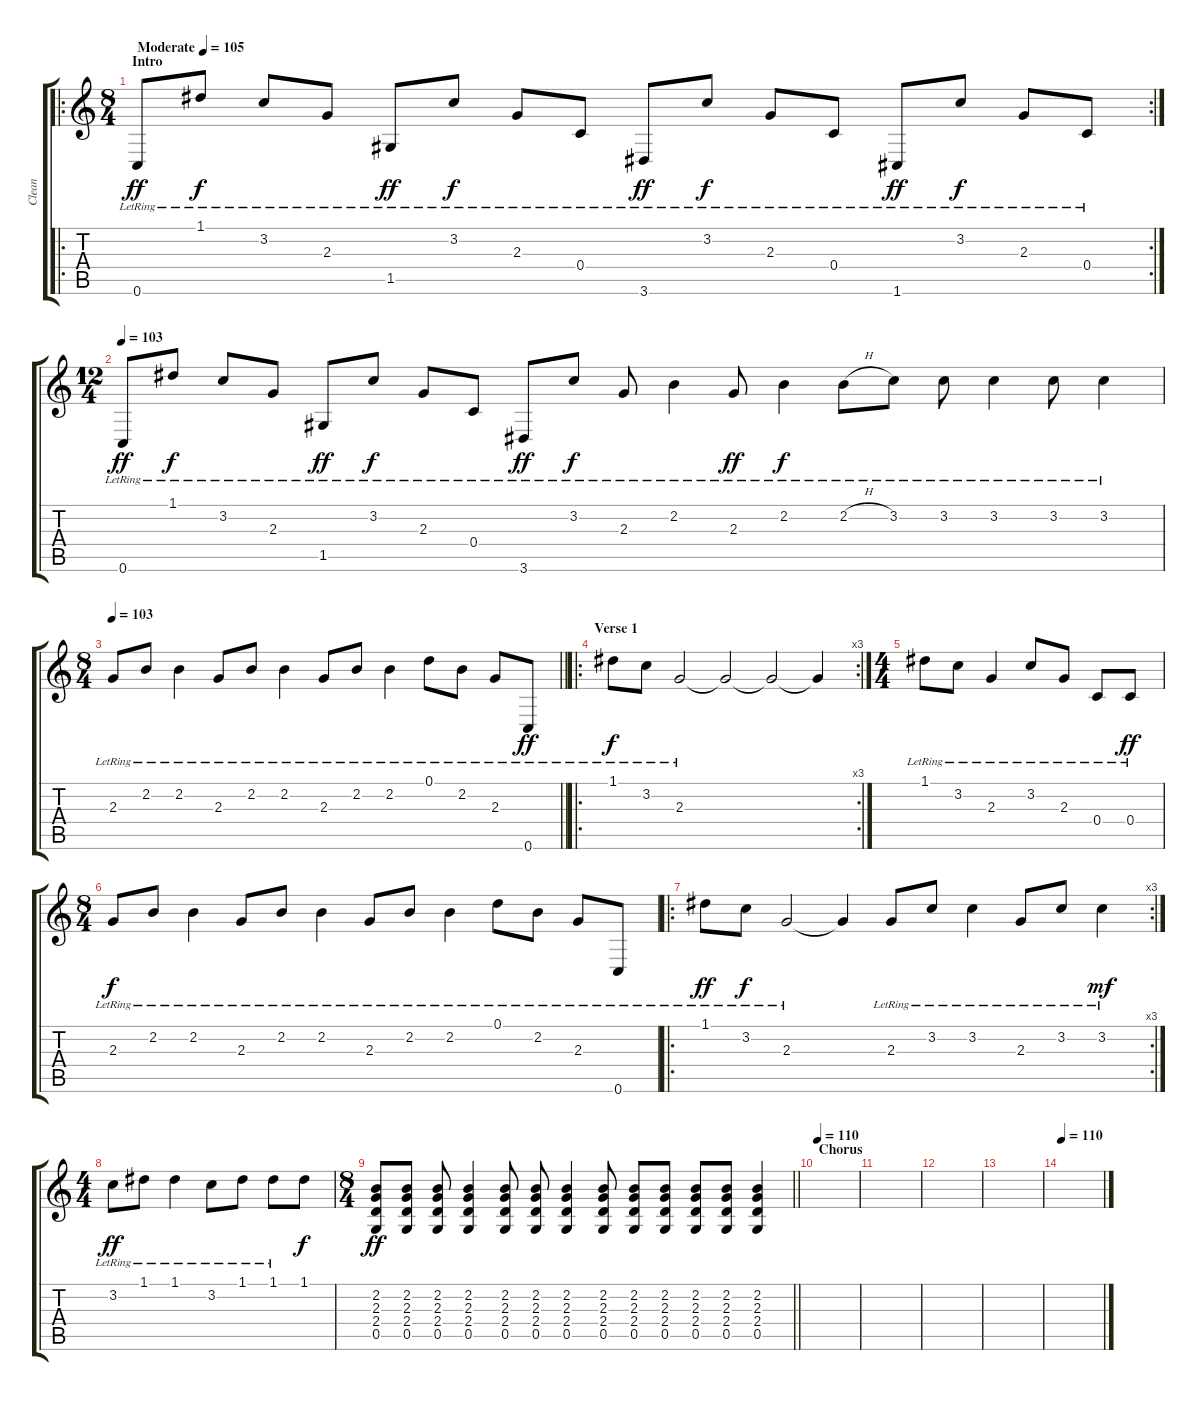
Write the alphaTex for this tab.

\track ("Clean" "Clean") {instrument electricguitarclean}
\staff {score tabs}
\tuning (D4 A3 F3 C3 G2 C2) {hide}
\ro
\rc 2
\ts (8 4)
\section ("" "Intro")
\tempo (105 "Moderate")
\clef g2
\ks c
0.6{lr}.8{dy ff instrument electricguitarclean} 1.1{lr}.8{dy f} 3.2{lr}.8 2.3{lr}.8 1.5{lr}.8{dy ff} 3.2{lr}.8{dy f} 2.3{lr}.8 0.4{lr}.8 3.6{lr}.8{dy ff} 3.2{lr}.8{dy f} 2.3{lr}.8 0.4{lr}.8 1.6{lr}.8{dy ff} 3.2{lr}.8{dy f} 2.3{lr}.8 0.4{lr}.8 |
\ts (12 4)
\tempo 103
0.6{lr}.8{dy ff instrument electricguitarclean} 1.1{lr}.8{dy f} 3.2{lr}.8 2.3{lr}.8 1.5{lr}.8{dy ff} 3.2{lr}.8{dy f} 2.3{lr}.8 0.4{lr}.8 3.6{lr}.8{dy ff} 3.2{lr}.8{dy f} 2.3{lr}.8 2.2{lr}.4 2.3{lr}.8{dy ff} 2.2{lr}.4{dy f} 2.2{h lr}.8 3.2{lr}.8 3.2{lr}.8 3.2{lr}.4 3.2{lr}.8 3.2{lr}.4 |
\ts (8 4)
\tempo 103
\barLineRight lightlight
2.3{lr}.8{instrument electricguitarclean} 2.2{lr}.8 2.2{lr}.4 2.3{lr}.8 2.2{lr}.8 2.2{lr}.4 2.3{lr}.8 2.2{lr}.8 2.2{lr}.4 0.1{lr}.8 2.2{lr}.8 2.3{lr}.8 0.6{lr}.8{dy ff} |
\ro
\rc 3
\section ("" "Verse 1")
1.1{lr}.8{dy f} 3.2{lr}.8 2.3{lr}.2 2.3{t}.2 2.3{t}.2 2.3{t}.4 |
\ts (4 4)
1.1{lr}.8 3.2{lr}.8 2.3{lr}.4 3.2{lr}.8 2.3{lr}.8 0.4{lr}.8 0.4{lr}.8{dy ff} |
\ts (8 4)
2.3{lr}.8{dy f} 2.2{lr}.8 2.2{lr}.4 2.3{lr}.8 2.2{lr}.8 2.2{lr}.4 2.3{lr}.8 2.2{lr}.8 2.2{lr}.4 0.1{lr}.8 2.2{lr}.8 2.3{lr}.8 0.6{lr}.8 |
\ro
\rc 3
1.1{lr}.8{dy ff} 3.2{lr}.8{dy f} 2.3{lr}.2 2.3{t}.4 2.3{lr}.8 3.2{lr}.8 3.2{lr}.4 2.3{lr}.8 3.2{lr}.8 3.2{lr}.4{dy mf} |
\ts (4 4)
3.2{lr}.8{dy ff} 1.1{lr}.8 1.1{lr}.4 3.2{lr}.8 1.1{lr}.8 1.1{lr}.8 1.1.8{dy f} |
\ts (8 4)
\barLineRight lightlight
(2.2 2.3 2.4 0.5).8{dy ff} (2.2 2.3 2.4 0.5).8 (2.2 2.3 2.4 0.5).8 (2.2 2.3 2.4 0.5).4 (2.2 2.3 2.4 0.5).8 (2.2 2.3 2.4 0.5).8 (2.2 2.3 2.4 0.5).4 (2.2 2.3 2.4 0.5).8 (2.2 2.3 2.4 0.5).8 (2.2 2.3 2.4 0.5).8 (2.2 2.3 2.4 0.5).8 (2.2 2.3 2.4 0.5).8 (2.2 2.3 2.4 0.5).4 |
\section ("" "Chorus")
\tempo 110
|
|
|
|
\tempo 110
